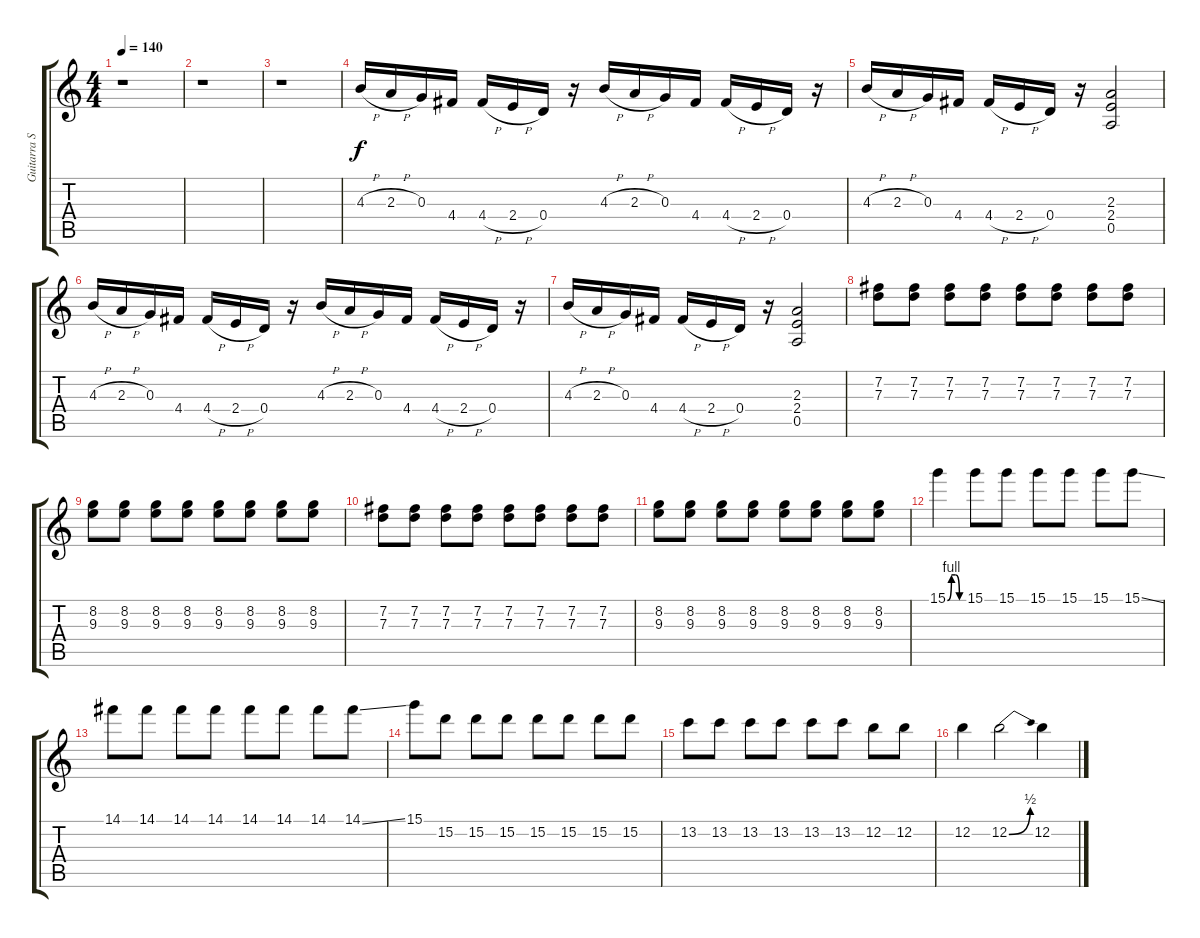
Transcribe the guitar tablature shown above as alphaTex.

\track ("Guitarra Solista" "Guitarra S") {instrument overdrivenguitar}
\staff {score tabs}
\tuning (E4 B3 G3 D3 A2 E2) {hide}
\ts (4 4)
\tempo 140
\clef g2
\ks c
r.1{dy f} |
r.1 |
r.1 |
4.3{h}.16 2.3{h}.16 0.3.16 4.4.16 4.4{h}.16 2.4{h}.16 0.4.16 r.16 4.3{h}.16 2.3{h}.16 0.3.16 4.4.16 4.4{h}.16 2.4{h}.16 0.4.16 r.16 |
4.3{h}.16 2.3{h}.16 0.3.16 4.4.16 4.4{h}.16 2.4{h}.16 0.4.16 r.16 (2.3 2.4 0.5).2 |
4.3{h}.16 2.3{h}.16 0.3.16 4.4.16 4.4{h}.16 2.4{h}.16 0.4.16 r.16 4.3{h}.16 2.3{h}.16 0.3.16 4.4.16 4.4{h}.16 2.4{h}.16 0.4.16 r.16 |
4.3{h}.16 2.3{h}.16 0.3.16 4.4.16 4.4{h}.16 2.4{h}.16 0.4.16 r.16 (2.3 2.4 0.5).2 |
(7.2 7.3).8 (7.2 7.3).8 (7.2 7.3).8 (7.2 7.3).8 (7.2 7.3).8 (7.2 7.3).8 (7.2 7.3).8 (7.2 7.3).8 |
(8.2 9.3).8 (8.2 9.3).8 (8.2 9.3).8 (8.2 9.3).8 (8.2 9.3).8 (8.2 9.3).8 (8.2 9.3).8 (8.2 9.3).8 |
(7.2 7.3).8 (7.2 7.3).8 (7.2 7.3).8 (7.2 7.3).8 (7.2 7.3).8 (7.2 7.3).8 (7.2 7.3).8 (7.2 7.3).8 |
(8.2 9.3).8 (8.2 9.3).8 (8.2 9.3).8 (8.2 9.3).8 (8.2 9.3).8 (8.2 9.3).8 (8.2 9.3).8 (8.2 9.3).8 |
15.1{be (custom 0 0 15 4 30 4 45 0 60 0)}.4 15.1.8 15.1.8 15.1.8 15.1.8 15.1.8 15.1{ss}.8 |
14.1.8 14.1.8 14.1.8 14.1.8 14.1.8 14.1.8 14.1.8 14.1{ss}.8 |
15.1.8 15.2.8 15.2.8 15.2.8 15.2.8 15.2.8 15.2.8 15.2.8 |
13.2.8 13.2.8 13.2.8 13.2.8 13.2.8 13.2.8 12.2.8 12.2.8 |
12.2.4 12.2{be (bend 0 0 60 2)}.2 12.2.4
